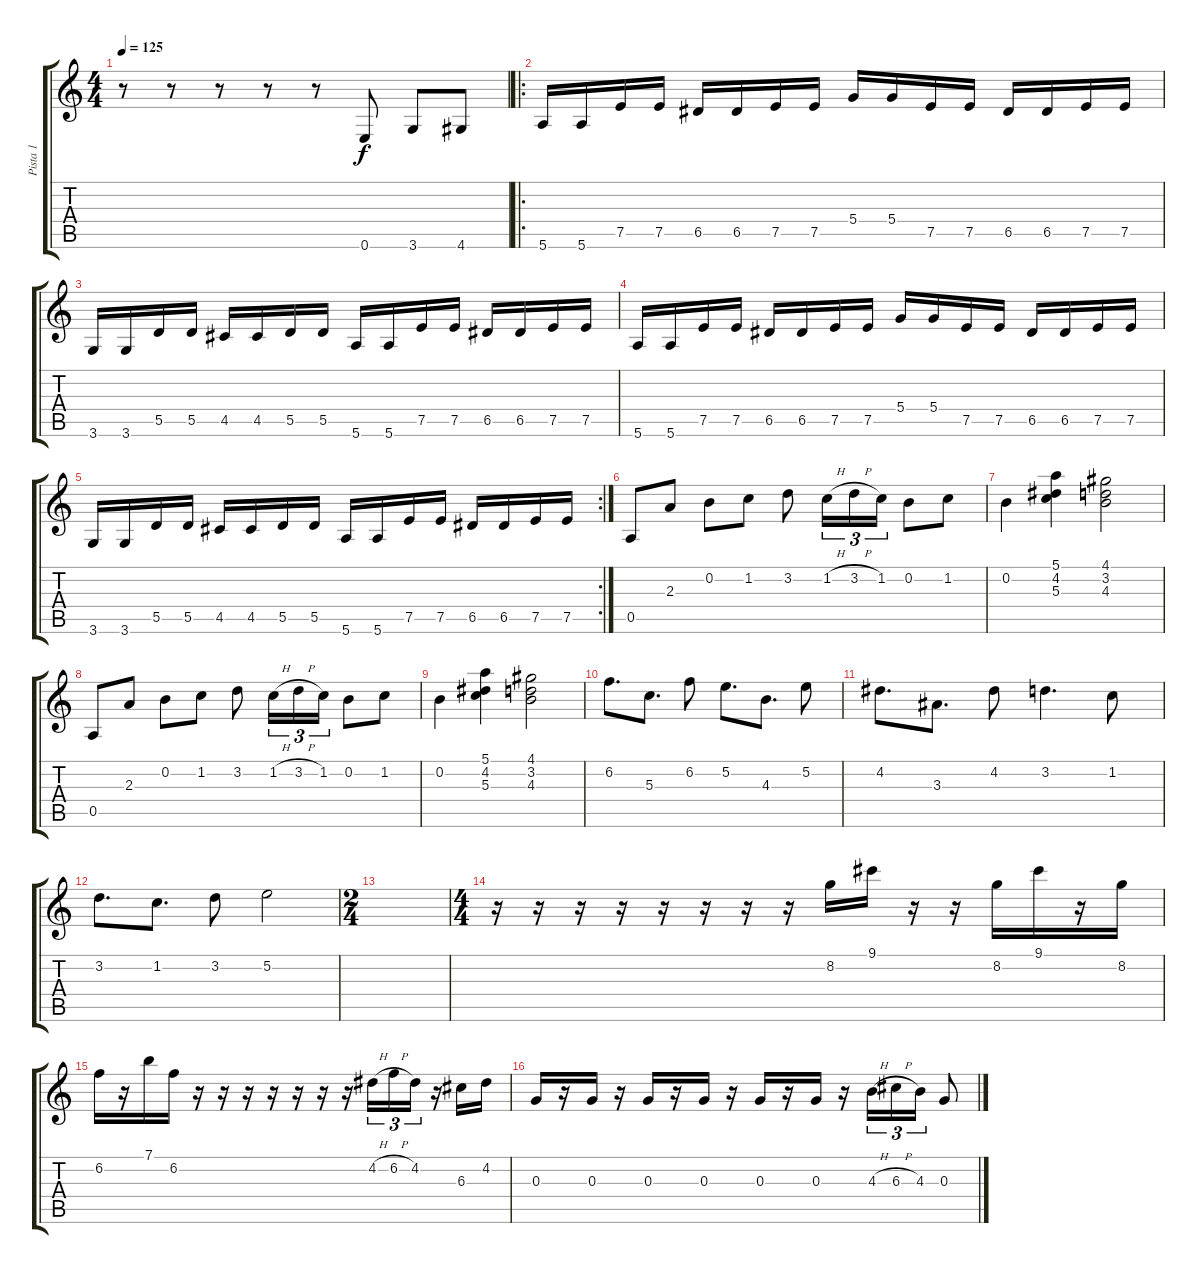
\track ("Pista 1" "Pista 1") {instrument electricguitarclean}
\staff {score tabs}
\tuning (E4 B3 G3 D3 A2 E2) {hide}
\ts (4 4)
\tempo 125
\clef g2
\ks c
r.8{dy f} r.8 r.8 r.8 r.8 0.6.8 3.6.8 4.6.8 |
\ro
5.6.16 5.6.16 7.5.16 7.5.16 6.5.16 6.5.16 7.5.16 7.5.16 5.4.16 5.4.16 7.5.16 7.5.16 6.5.16 6.5.16 7.5.16 7.5.16 |
3.6.16 3.6.16 5.5.16 5.5.16 4.5.16 4.5.16 5.5.16 5.5.16 5.6.16 5.6.16 7.5.16 7.5.16 6.5.16 6.5.16 7.5.16 7.5.16 |
5.6.16 5.6.16 7.5.16 7.5.16 6.5.16 6.5.16 7.5.16 7.5.16 5.4.16 5.4.16 7.5.16 7.5.16 6.5.16 6.5.16 7.5.16 7.5.16 |
\rc 2
3.6.16 3.6.16 5.5.16 5.5.16 4.5.16 4.5.16 5.5.16 5.5.16 5.6.16 5.6.16 7.5.16 7.5.16 6.5.16 6.5.16 7.5.16 7.5.16 |
0.5.8 2.3.8 0.2.8 1.2.8 3.2.8 1.2{h}.16{tu (3 2)} 3.2{h}.16{tu (3 2)} 1.2.16{tu (3 2)} 0.2.8 1.2.8 |
0.2.4 (5.1 4.2 5.3).4 (4.1 3.2 4.3).2 |
0.5.8 2.3.8 0.2.8 1.2.8 3.2.8 1.2{h}.16{tu (3 2)} 3.2{h}.16{tu (3 2)} 1.2.16{tu (3 2)} 0.2.8 1.2.8 |
0.2.4 (5.1 4.2 5.3).4 (4.1 3.2 4.3).2 |
6.2.8{d} 5.3.8{d} 6.2.8 5.2.8{d} 4.3.8{d} 5.2.8 |
4.2.8{d} 3.3.8{d} 4.2.8 3.2.4{d} 1.2.8 |
3.2.8{d} 1.2.8{d} 3.2.8 5.2.2 |
\ts (2 4)
|
\ts (4 4)
r.16 r.16 r.16 r.16 r.16 r.16 r.16 r.16 8.2.16 9.1.16 r.16 r.16 8.2.16 9.1.16 r.16 8.2.16 |
6.2.16 r.16 7.1.16 6.2.16 r.16 r.16 r.16 r.16 r.16 r.16 r.16 4.2{h}.16{tu (3 2)} 6.2{h}.16{tu (3 2)} 4.2.16{tu (3 2)} r.16 6.3.16 4.2.16 |
0.3.16 r.16 0.3.16 r.16 0.3.16 r.16 0.3.16 r.16 0.3.16 r.16 0.3.16 r.16 4.3{h}.16{tu (3 2)} 6.3{h}.16{tu (3 2)} 4.3.16{tu (3 2)} 0.3.8
